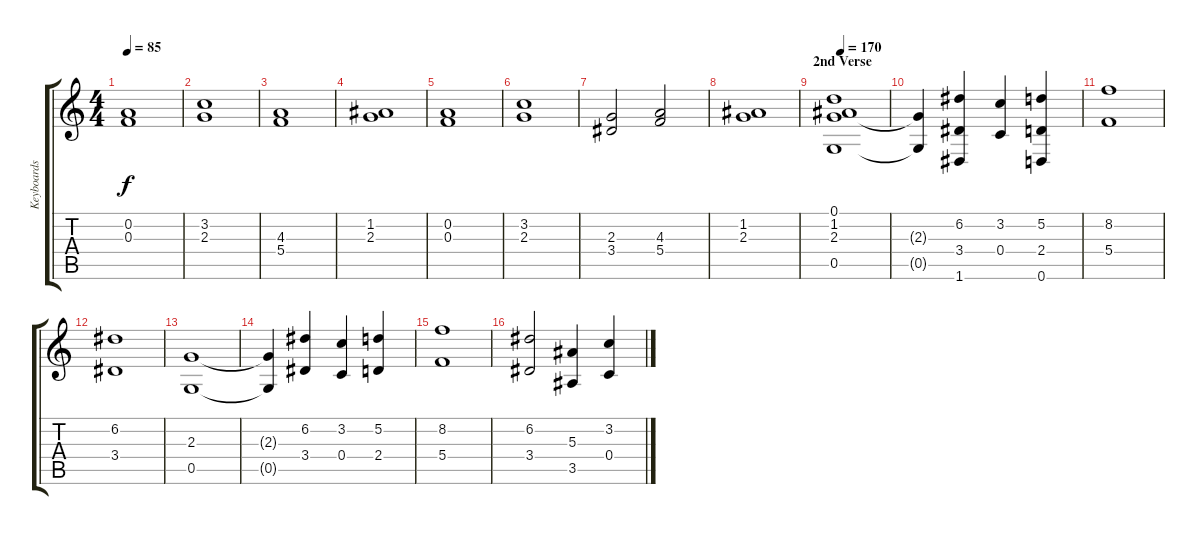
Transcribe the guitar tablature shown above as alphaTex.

\track ("Keyboards" "Keyboards") {instrument tremolostrings}
\staff {score tabs}
\tuning (D5 A4 F4 C4 G3 D3) {hide}
\ts (4 4)
\tempo 85
\clef g2
\ks c
(0.2 0.3).1{dy f} |
(3.2 2.3).1 |
(4.3 5.4).1 |
(1.2 2.3).1 |
(0.2 0.3).1 |
(3.2 2.3).1 |
(2.3 3.4).2 (4.3 5.4).2 |
(1.2 2.3).1 |
\section ("" "2nd Verse")
\tempo 170
(0.1 1.2 2.3 0.5).1{instrument brightacousticpiano} |
(2.3{t} 0.5{t}).4 (6.2 3.4 1.6).4 (3.2 0.4).4 (5.2 2.4 0.6).4 |
(8.2 5.4).1 |
(6.2 3.4).1 |
(2.3 0.5).1 |
(2.3{t} 0.5{t}).4 (6.2 3.4).4 (3.2 0.4).4 (5.2 2.4).4 |
(8.2 5.4).1 |
(6.2 3.4).2 (5.3 3.5).4 (3.2 0.4).4
